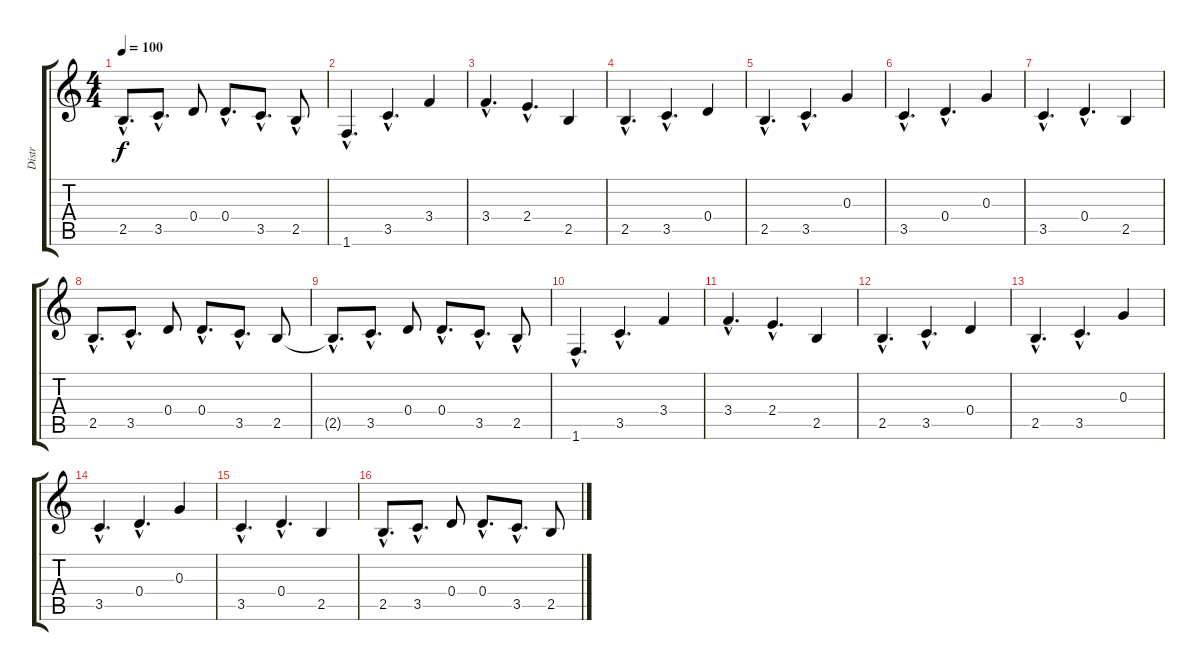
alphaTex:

\track ("Distr" "Distr") {instrument distortionguitar}
\staff {score tabs}
\tuning (E4 B3 G3 D3 A2 E2) {hide}
\ts (4 4)
\tempo 100
\clef g2
\ks c
2.5{hac t}.8{d dy f} 3.5{hac}.8{d} 0.4.8 0.4{hac}.8{d} 3.5{hac}.8{d} 2.5{hac}.8 |
1.6{hac}.4{d} 3.5{hac}.4{d} 3.4.4 |
3.4{hac}.4{d} 2.4{hac}.4{d} 2.5.4 |
2.5{hac}.4{d} 3.5{hac}.4{d} 0.4.4 |
2.5{hac}.4{d} 3.5{hac}.4{d} 0.3.4 |
3.5{hac}.4{d} 0.4{hac}.4{d} 0.3.4 |
3.5{hac}.4{d} 0.4{hac}.4{d} 2.5.4 |
2.5{hac}.8{d} 3.5{hac}.8{d} 0.4.8 0.4{hac}.8{d} 3.5{hac}.8{d} 2.5.8 |
2.5{hac t}.8{d} 3.5{hac}.8{d} 0.4.8 0.4{hac}.8{d} 3.5{hac}.8{d} 2.5{hac}.8 |
1.6{hac}.4{d} 3.5{hac}.4{d} 3.4.4 |
3.4{hac}.4{d} 2.4{hac}.4{d} 2.5.4 |
2.5{hac}.4{d} 3.5{hac}.4{d} 0.4.4 |
2.5{hac}.4{d} 3.5{hac}.4{d} 0.3.4 |
3.5{hac}.4{d} 0.4{hac}.4{d} 0.3.4 |
3.5{hac}.4{d} 0.4{hac}.4{d} 2.5.4 |
2.5{hac}.8{d} 3.5{hac}.8{d} 0.4.8 0.4{hac}.8{d} 3.5{hac}.8{d} 2.5.8
